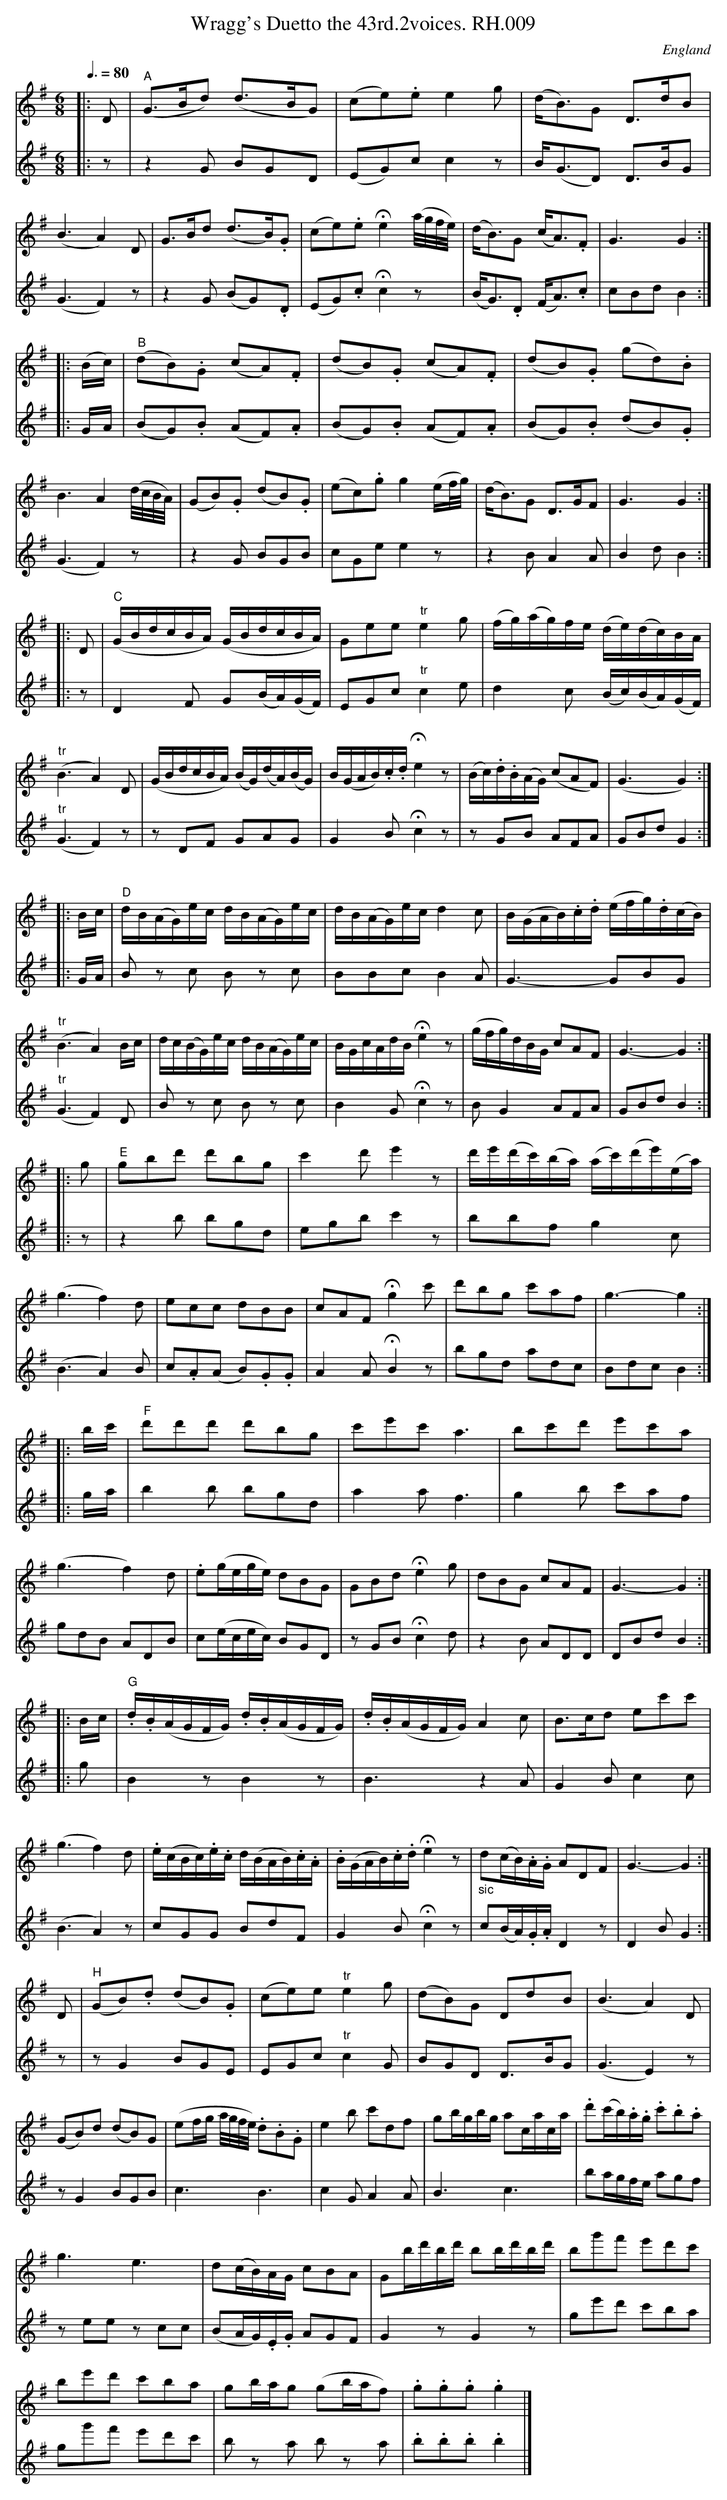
X:1
T:Wragg's Duetto the 43rd.2voices. RH.009
L:1/8
M:6/8
O:England
Q:3/8=80
K:G
[V:1]|:D|"^A"(G>Bd) (d>BG)|(ce).e e2g|(d<B)G D>dB|
[V:2]|:z|z2G BGD|(EG)c c2z|B<(GD) D>BG|
[V:1] (B3A2)D|G>Bd (d>B).G|(ce).eHe2(a/4g/4f/4e/4)|(d<B)G (c<A).F|G3G2:|
[V:2] (G3F2)z|z2G (BG).D|(EG).cHc2z|(B<G).D (F<A).c|cBd B2:|
[V:1]|:(B/c/)|"^B"(dB).G (cA).F|(dB).G (cA).F|(dB).G (gd).B|
[V:2]|:G/A/|(BG).B (AF).A|(BG).B (AF).A|(BG).B (dB).G|
[V:1] B3A2(d/4c/4B/4A/4)|(GB).G (dB).G|(ec).gg2(e/f/4g/4)|(d<B)G D>GF|G3G2:|
[V:2] (G3F2)z|z2G BGB|cGee2z|z2BA2A|B2dB2:|
[V:1]|:D|"^C"(G/B/d/c/B/A/) (G/B/d/c/B/A/)|Gee "tr"e2g|(f/g/)(a/g/)f/e/ (d/e/)(d/c/)B/A/|
[V:2]|:z|D2F G(B/A/)(G/F/)|EGc"tr"c2e|d2c (B/c/)(B/A/)(G/F/)|
[V:1] "tr"(B3A2)D|(G/B/d/c/B/A/) (B/G/)(d/A/)(B/G/)|B/(G/A/B/).c/.d/He2z|(B/c/).d/.B/(A/G/) (cAF)|(G3G2):|
[V:2] "tr"(G3F2)z|zDF GAG|G2BHc2z|zGB AFA|GBdG2:|
[V:1]|:B/c/|"^D"d/B/(A/G/)e/c/ d/B/(A/G/)e/c/|d/B/(A/G/)e/c/ d2c|B/(G/A/B/).c/.d/ (e/f/g/).d/(c/B/)|
[V:2]|:G/A/|B zc B zc|BBcB2A|G3-GBG|
[V:1] "tr"(B3A2)B/c/|d/c/(B/G/)e/c/ d/B/(A/G/)e/c/|B/G/c/A/d/B/ He2z|(g/f/g/)d/B/G/ cAF|G3-G2:|
[V:2] "tr"(G3F2)D|B zc B zc|B2G Hc2z|BG2AFA|GBdB2:|
[V:1]|:g|"^E"gbd' d'bg|c'2d'e'2z|d'/e'/(d'/c'/)(b/a/) (a/c'/)(d'/e'/)(e/a/)|
[V:2]|:z|z2b bgd|egbc'2z|bbfg2c|
[V:1] (g3f2)d|ecc dBB|cAF Hg2c'|d'bg c'af|g3-g2:|
[V:2] (B3A2)B|c.A(A B).G.G|A2AHB2z|bgd adc|BdcB2:|
[V:1]|:b/c'/|"^F"d'd'd' d'bg|c'e'c'a3|bc'd' e'c'a|
[V:2]|:g/a/|b2b bgd|a2af3|g2b c'af|
[V:1] (g3f2)d|.e(g/e/g/e/) dBG|GBd He2g|dBG cAF|G3-G2:|
[V:2] gdB ADB|c(e/c/e/c/) BGD|zGB Hc2d|z2B ADD|DBdB2:|
[V:1]|:B/c/|"^G".d/.B/(A/G/F/G/) .d/.B/(A/G/F/G/)|\
.d/.B/(A/G/F/G/)A2c|B>cd ec'c'|
[V:2]|:g|B2zB2z|B3z2A|G2Bc2c|
[V:1] (g3f2)d|.e/(c/B/c/).e/.c/ d/(B/A/B/).c/.A/|.B/(G/A/B/).c/.d/ He2z|\
"_sic"d(c/B/).A/.G/ ADF|G3-G2:|
[V:2] (B3A2)z|cGG BdF|G2B Hc2z|c(B/A/).G/.A/D2z|D2BG2:|
[V:1] D|"^H"(GB).d (dB).G|(ce)e "tr"e2g|(dB)G DdB|(B3A2)D|
[V:2] z|zG2BGE|EGc"tr"c2G|BGD D>BG|(G3E2)z|
[V:1] (GB)d (dB)G|(ef/g/ a/4g/4f/4e/4) .d.B.G|e2b c'df|\
gb/g/b/g/ ac/a/c/a/|.d'(c'/b/).a/.g/ .c'.b.a|
[V:2] zG2BGB|c3B3|c2GA2A|B3c3|ba/g/f/e/ agf|
[V:1] g3e3|d(c/B/)A/G/ cBA|Gb/d'/b/d'/ bb/d'/b/d'/|bg'f' e'd'c'|
[V:2] zee zcc|(BA/G/).E/.G/ AGF|G2zG2z|ge'd' c'ba|
[V:1] be'd' c'ba|gb/a/g (gb/a/f)|.g.g.g. g2|]
[V:2] gg'f' e'd'c'|b za b za|.b.b.b. b2|]
